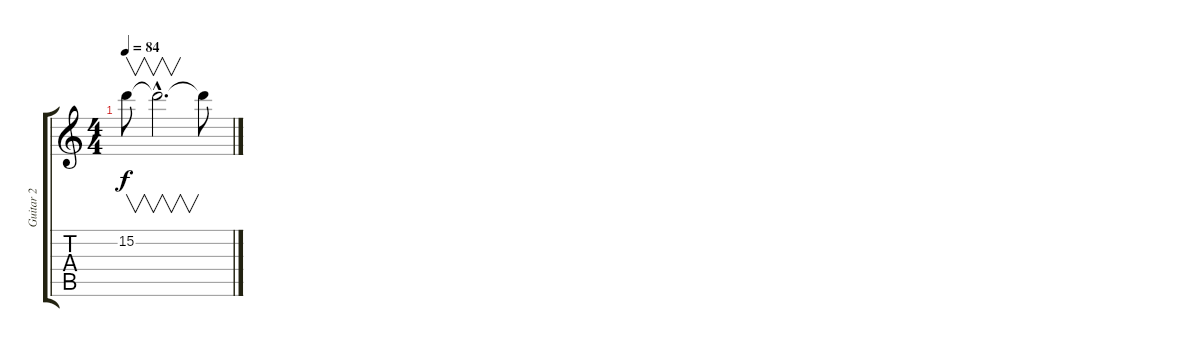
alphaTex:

\track ("Guitar 2" "Guitar 2") {instrument distortionguitar}
\staff {score tabs}
\tuning (E4 B3 G3 D3 A2 E2) {hide}
\ts (4 4)
\tempo 84
\clef g2
\ks c
15.2{t}.8{v dy f} 15.2{hac t}.2{v d} 15.2{t}.8
